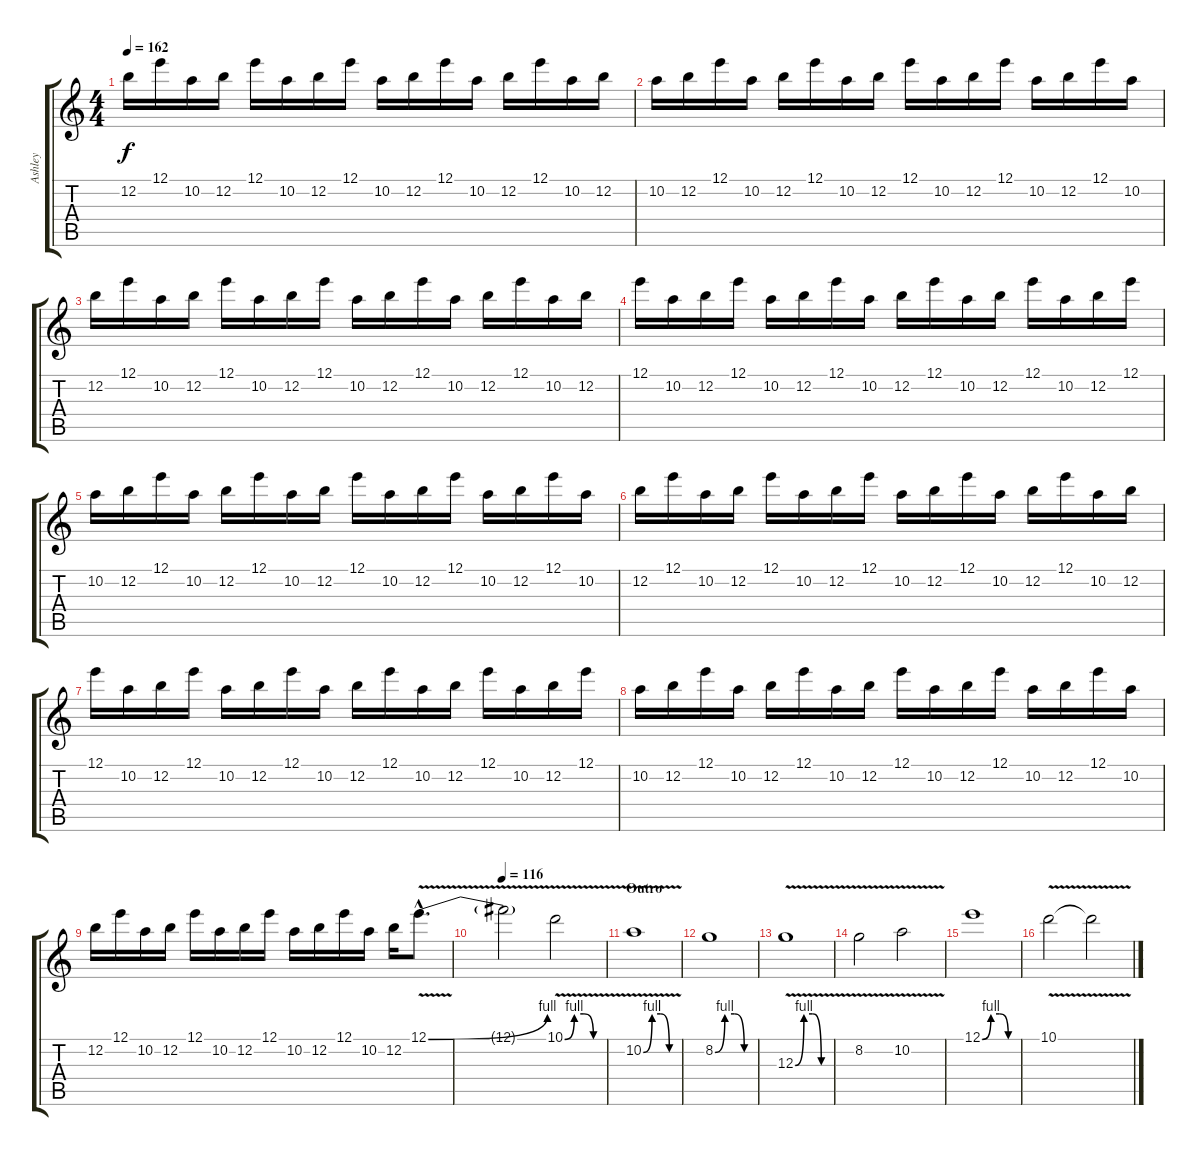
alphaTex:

\track ("Ashley" "Ashley") {instrument distortionguitar}
\staff {score tabs}
\tuning (E4 B3 G3 D3 A2 E2) {hide}
\ts (4 4)
\tempo 162
\clef g2
\ks c
12.2.16{dy f} 12.1.16 10.2.16 12.2.16 12.1.16 10.2.16 12.2.16 12.1.16 10.2.16 12.2.16 12.1.16 10.2.16 12.2.16 12.1.16 10.2.16 12.2.16 |
10.2.16 12.2.16 12.1.16 10.2.16 12.2.16 12.1.16 10.2.16 12.2.16 12.1.16 10.2.16 12.2.16 12.1.16 10.2.16 12.2.16 12.1.16 10.2.16 |
12.2.16 12.1.16 10.2.16 12.2.16 12.1.16 10.2.16 12.2.16 12.1.16 10.2.16 12.2.16 12.1.16 10.2.16 12.2.16 12.1.16 10.2.16 12.2.16 |
12.1.16 10.2.16 12.2.16 12.1.16 10.2.16 12.2.16 12.1.16 10.2.16 12.2.16 12.1.16 10.2.16 12.2.16 12.1.16 10.2.16 12.2.16 12.1.16 |
10.2.16 12.2.16 12.1.16 10.2.16 12.2.16 12.1.16 10.2.16 12.2.16 12.1.16 10.2.16 12.2.16 12.1.16 10.2.16 12.2.16 12.1.16 10.2.16 |
12.2.16 12.1.16 10.2.16 12.2.16 12.1.16 10.2.16 12.2.16 12.1.16 10.2.16 12.2.16 12.1.16 10.2.16 12.2.16 12.1.16 10.2.16 12.2.16 |
12.1.16 10.2.16 12.2.16 12.1.16 10.2.16 12.2.16 12.1.16 10.2.16 12.2.16 12.1.16 10.2.16 12.2.16 12.1.16 10.2.16 12.2.16 12.1.16 |
10.2.16 12.2.16 12.1.16 10.2.16 12.2.16 12.1.16 10.2.16 12.2.16 12.1.16 10.2.16 12.2.16 12.1.16 10.2.16 12.2.16 12.1.16 10.2.16 |
12.2.16 12.1.16 10.2.16 12.2.16 12.1.16 10.2.16 12.2.16 12.1.16 10.2.16 12.2.16 12.1.16 10.2.16 12.2.16 12.1{be (bend 0 0 60 4) v hac}.8{d} |
\tempo 116
12.1{t}.2 10.1{be (custom 0 0 15 4 30 4 45 0 60 0) v}.2 |
\section ("" "Outro")
10.2{be (custom 0 0 15 4 30 4 45 0 60 0) v}.1 |
8.2{be (custom 0 0 15 4 30 4 45 0 60 0)}.1 |
12.3{be (custom 0 0 15 4 30 4 45 0 60 0) v}.1 |
8.2{v}.2 10.2{v}.2 |
12.1{be (custom 0 0 15 4 30 4 45 0 60 0)}.1 |
10.1{v}.2 10.1{t}.2
